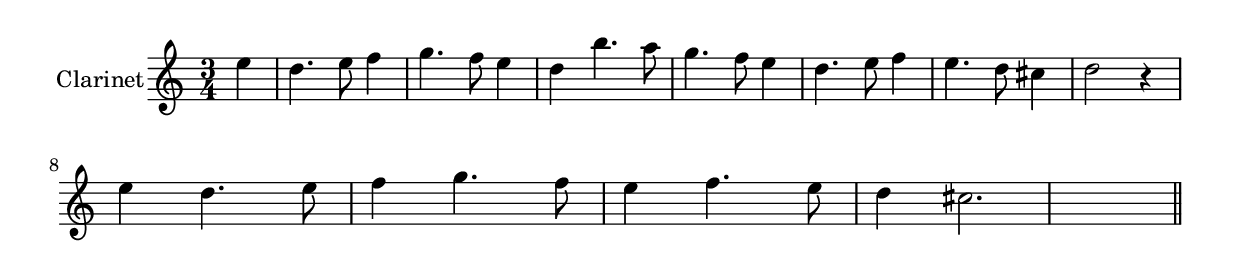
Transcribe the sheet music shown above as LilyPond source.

\version "2.24.0"

melody = \relative c'' {
  \time 3/4
  \partial 4
  e4 | \numericTimeSignature
  d4. e8 f4 | g4. f8 e4 | d4 b'4. a8 | g4. f8 e4 |
  d4. e8 f4 | e4. d8 cis4 | d2 r4 \bar "|" \break
  e4 | \numericTimeSignature
  d4. e8 f4 | g4. f8 e4 | f4. e8 d4 | cis2. \bar "||"
}

\score {
  \new Staff \with {
    instrumentName = "Clarinet"
  }
  \melody
  \layout { }
  \midi { }
}